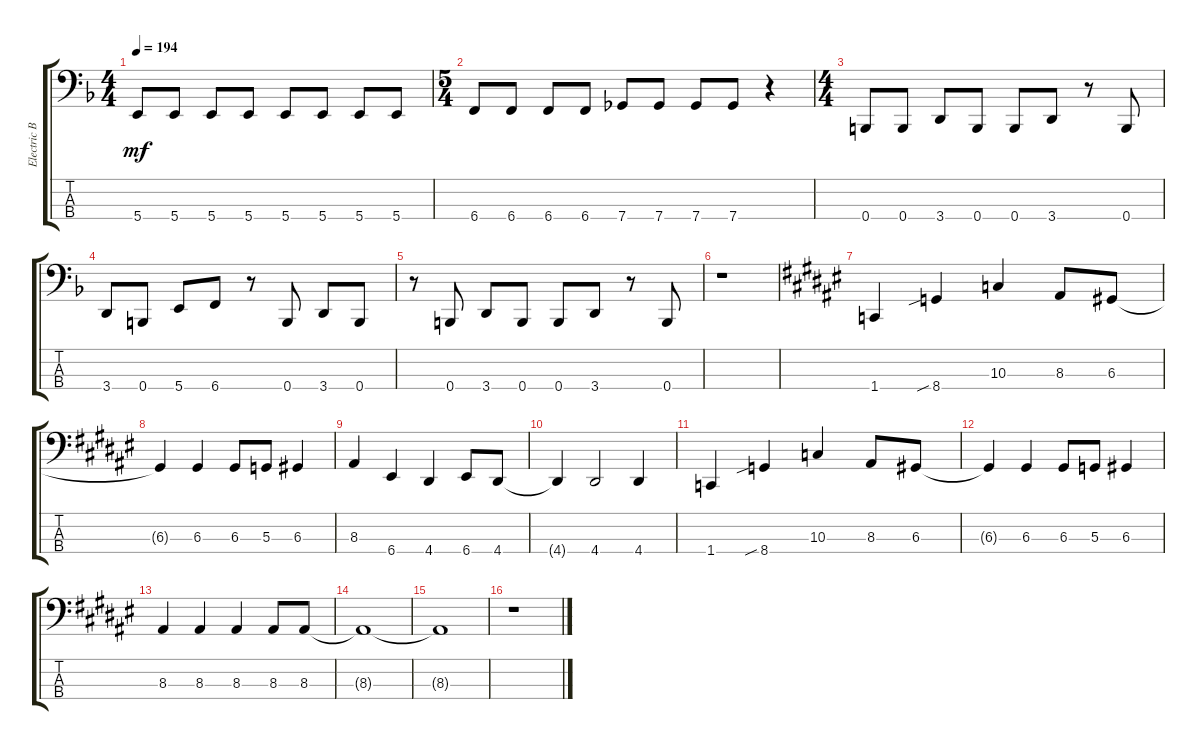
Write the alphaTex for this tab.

\track ("Electric Bass <REITA>" "Electric B") {instrument electricbassfinger}
\staff {score tabs}
\tuning (C2 G1 D1 B0) {hide}
\ts (4 4)
\tempo 194
\clef f4
\ks f
5.4.8{dy mf} 5.4.8 5.4.8 5.4.8 5.4.8 5.4.8 5.4.8 5.4.8 |
\ts (5 4)
6.4.8 6.4.8 6.4.8 6.4.8 7.4.8 7.4.8 7.4.8 7.4.8 r.4 |
\ts (4 4)
0.4.8 0.4.8 3.4.8 0.4.8 0.4.8 3.4.8 r.8 0.4.8 |
3.4.8 0.4.8 5.4.8 6.4.8 r.8 0.4.8 3.4.8 0.4.8 |
r.8 0.4.8 3.4.8 0.4.8 0.4.8 3.4.8 r.8 0.4.8 |
r.1 |
\section ("" "")
\ks f#
1.4.4 8.4{sib}.4 10.3.4 8.3.8 6.3.8 |
6.3{t}.4 6.3.4 6.3.8 5.3.8 6.3.4 |
8.3.4 6.4.4 4.4.4 6.4.8 4.4.8 |
4.4{t}.4 4.4.2 4.4.4 |
1.4.4 8.4{sib}.4 10.3.4 8.3.8 6.3.8 |
6.3{t}.4 6.3.4 6.3.8 5.3.8 6.3.4 |
8.3.4 8.3.4 8.3.4 8.3.8 8.3.8 |
8.3{t}.1 |
8.3{t}.1 |
\section ("" "")
r.1
